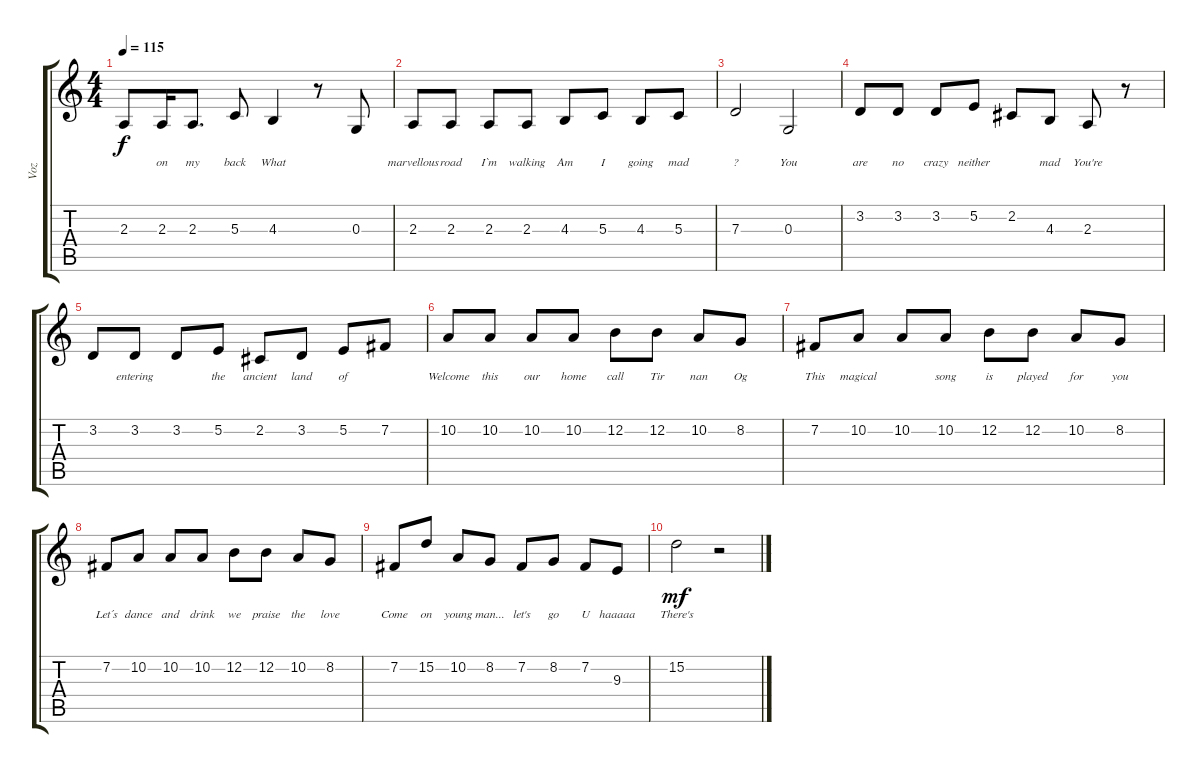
\track ("Voz" "Voz") {instrument lead2sawtooth}
\staff {score tabs}
\tuning (E4 B3 G3 D3 A2 E2) {hide}
\ts (4 4)
\tempo 115
\clef g2
\ks c
2.3.8{lyrics (0 "") lyrics (1 "") lyrics (2 "") lyrics (3 "") lyrics (4 "") dy f} 2.3.16{lyrics (0 "on") lyrics (1 "") lyrics (2 "") lyrics (3 "") lyrics (4 "")} 2.3.8{d lyrics (0 "my") lyrics (1 "") lyrics (2 "") lyrics (3 "") lyrics (4 "")} 5.3.8{lyrics (0 "back") lyrics (1 "") lyrics (2 "") lyrics (3 "") lyrics (4 "")} 4.3.4{lyrics (0 "What") lyrics (1 "") lyrics (2 "") lyrics (3 "") lyrics (4 "")} r.8 0.3.8{lyrics (0 "") lyrics (1 "") lyrics (2 "") lyrics (3 "") lyrics (4 "")} |
2.3.8{lyrics (0 "marvellous") lyrics (1 "") lyrics (2 "") lyrics (3 "") lyrics (4 "")} 2.3.8{lyrics (0 "road") lyrics (1 "") lyrics (2 "") lyrics (3 "") lyrics (4 "")} 2.3.8{lyrics (0 "I`m") lyrics (1 "") lyrics (2 "") lyrics (3 "") lyrics (4 "")} 2.3.8{lyrics (0 "walking") lyrics (1 "") lyrics (2 "") lyrics (3 "") lyrics (4 "")} 4.3.8{lyrics (0 "Am") lyrics (1 "") lyrics (2 "") lyrics (3 "") lyrics (4 "")} 5.3.8{lyrics (0 "I") lyrics (1 "") lyrics (2 "") lyrics (3 "") lyrics (4 "")} 4.3.8{lyrics (0 "going") lyrics (1 "") lyrics (2 "") lyrics (3 "") lyrics (4 "")} 5.3.8{lyrics (0 "mad") lyrics (1 "") lyrics (2 "") lyrics (3 "") lyrics (4 "")} |
7.3.2{lyrics (0 "?") lyrics (1 "") lyrics (2 "") lyrics (3 "") lyrics (4 "")} 0.3.2{lyrics (0 "You") lyrics (1 "") lyrics (2 "") lyrics (3 "") lyrics (4 "")} |
3.2.8{lyrics (0 "are") lyrics (1 "") lyrics (2 "") lyrics (3 "") lyrics (4 "")} 3.2.8{lyrics (0 "no") lyrics (1 "") lyrics (2 "") lyrics (3 "") lyrics (4 "")} 3.2.8{lyrics (0 "crazy") lyrics (1 "") lyrics (2 "") lyrics (3 "") lyrics (4 "")} 5.2.8{lyrics (0 "neither") lyrics (1 "") lyrics (2 "") lyrics (3 "") lyrics (4 "")} 2.2.8{lyrics (0 "") lyrics (1 "") lyrics (2 "") lyrics (3 "") lyrics (4 "")} 4.3.8{lyrics (0 "mad") lyrics (1 "") lyrics (2 "") lyrics (3 "") lyrics (4 "")} 2.3.8{lyrics (0 "You're") lyrics (1 "") lyrics (2 "") lyrics (3 "") lyrics (4 "")} r.8 |
3.2.8{lyrics (0 "") lyrics (1 "") lyrics (2 "") lyrics (3 "") lyrics (4 "")} 3.2.8{lyrics (0 "entering") lyrics (1 "") lyrics (2 "") lyrics (3 "") lyrics (4 "")} 3.2.8{lyrics (0 "") lyrics (1 "") lyrics (2 "") lyrics (3 "") lyrics (4 "")} 5.2.8{lyrics (0 "the") lyrics (1 "") lyrics (2 "") lyrics (3 "") lyrics (4 "")} 2.2.8{lyrics (0 "ancient") lyrics (1 "") lyrics (2 "") lyrics (3 "") lyrics (4 "")} 3.2.8{lyrics (0 "land") lyrics (1 "") lyrics (2 "") lyrics (3 "") lyrics (4 "")} 5.2.8{lyrics (0 "of") lyrics (1 "") lyrics (2 "") lyrics (3 "") lyrics (4 "")} 7.2.8{lyrics (0 "") lyrics (1 "") lyrics (2 "") lyrics (3 "") lyrics (4 "")} |
10.2.8{lyrics (0 "Welcome") lyrics (1 "") lyrics (2 "") lyrics (3 "") lyrics (4 "")} 10.2.8{lyrics (0 "this") lyrics (1 "") lyrics (2 "") lyrics (3 "") lyrics (4 "")} 10.2.8{lyrics (0 "our") lyrics (1 "") lyrics (2 "") lyrics (3 "") lyrics (4 "")} 10.2.8{lyrics (0 "home") lyrics (1 "") lyrics (2 "") lyrics (3 "") lyrics (4 "")} 12.2.8{lyrics (0 "call") lyrics (1 "") lyrics (2 "") lyrics (3 "") lyrics (4 "")} 12.2.8{lyrics (0 "Tir") lyrics (1 "") lyrics (2 "") lyrics (3 "") lyrics (4 "")} 10.2.8{lyrics (0 "nan") lyrics (1 "") lyrics (2 "") lyrics (3 "") lyrics (4 "")} 8.2.8{lyrics (0 "Og") lyrics (1 "") lyrics (2 "") lyrics (3 "") lyrics (4 "")} |
7.2.8{lyrics (0 "This") lyrics (1 "") lyrics (2 "") lyrics (3 "") lyrics (4 "")} 10.2.8{lyrics (0 "magical") lyrics (1 "") lyrics (2 "") lyrics (3 "") lyrics (4 "")} 10.2.8{lyrics (0 "") lyrics (1 "") lyrics (2 "") lyrics (3 "") lyrics (4 "")} 10.2.8{lyrics (0 "song") lyrics (1 "") lyrics (2 "") lyrics (3 "") lyrics (4 "")} 12.2.8{lyrics (0 "is") lyrics (1 "") lyrics (2 "") lyrics (3 "") lyrics (4 "")} 12.2.8{lyrics (0 "played") lyrics (1 "") lyrics (2 "") lyrics (3 "") lyrics (4 "")} 10.2.8{lyrics (0 "for") lyrics (1 "") lyrics (2 "") lyrics (3 "") lyrics (4 "")} 8.2.8{lyrics (0 "you") lyrics (1 "") lyrics (2 "") lyrics (3 "") lyrics (4 "")} |
7.2.8{lyrics (0 "Let´s") lyrics (1 "") lyrics (2 "") lyrics (3 "") lyrics (4 "")} 10.2.8{lyrics (0 "dance") lyrics (1 "") lyrics (2 "") lyrics (3 "") lyrics (4 "")} 10.2.8{lyrics (0 "and") lyrics (1 "") lyrics (2 "") lyrics (3 "") lyrics (4 "")} 10.2.8{lyrics (0 "drink") lyrics (1 "") lyrics (2 "") lyrics (3 "") lyrics (4 "")} 12.2.8{lyrics (0 "we") lyrics (1 "") lyrics (2 "") lyrics (3 "") lyrics (4 "")} 12.2.8{lyrics (0 "praise") lyrics (1 "") lyrics (2 "") lyrics (3 "") lyrics (4 "")} 10.2.8{lyrics (0 "the") lyrics (1 "") lyrics (2 "") lyrics (3 "") lyrics (4 "")} 8.2.8{lyrics (0 "love") lyrics (1 "") lyrics (2 "") lyrics (3 "") lyrics (4 "")} |
7.2.8{lyrics (0 "Come") lyrics (1 "") lyrics (2 "") lyrics (3 "") lyrics (4 "")} 15.2.8{lyrics (0 "on") lyrics (1 "") lyrics (2 "") lyrics (3 "") lyrics (4 "")} 10.2.8{lyrics (0 "young") lyrics (1 "") lyrics (2 "") lyrics (3 "") lyrics (4 "")} 8.2.8{lyrics (0 "man...") lyrics (1 "") lyrics (2 "") lyrics (3 "") lyrics (4 "")} 7.2.8{lyrics (0 "let's") lyrics (1 "") lyrics (2 "") lyrics (3 "") lyrics (4 "")} 8.2.8{lyrics (0 "go") lyrics (1 "") lyrics (2 "") lyrics (3 "") lyrics (4 "")} 7.2.8{lyrics (0 "U") lyrics (1 "") lyrics (2 "") lyrics (3 "") lyrics (4 "")} 9.3.8{lyrics (0 "haaaaa") lyrics (1 "") lyrics (2 "") lyrics (3 "") lyrics (4 "")} |
15.2.2{lyrics (0 "There's") lyrics (1 "") lyrics (2 "") lyrics (3 "") lyrics (4 "") dy mf} r.2
